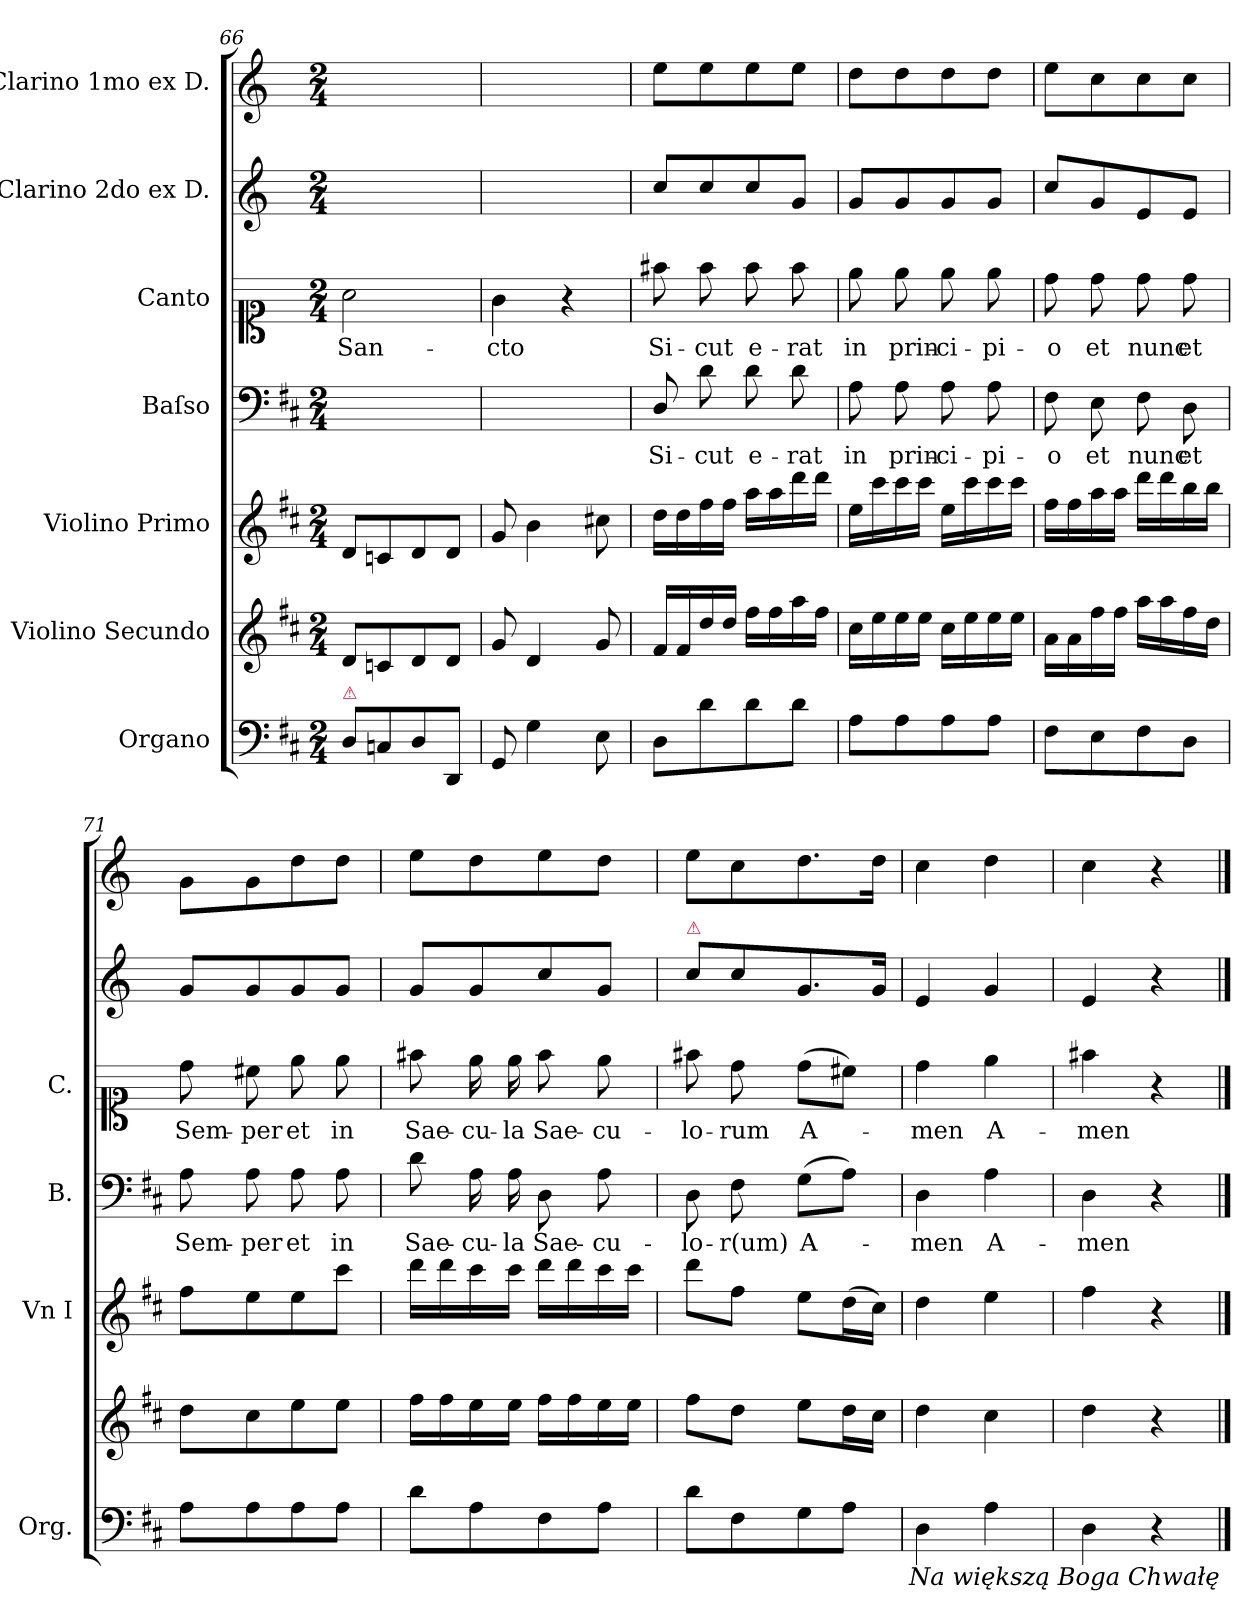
**kern	**kern	**kern	**kern	**text	**kern	**text	**kern	**kern
*part7	*part6	*part5	*part4	*part4	*part3	*part3	*part2	*part1
*staff7	*staff6	*staff5	*staff4	*staff4	*staff3	*staff3	*staff2	*staff1
*I"Organo	*I"Violino Secundo	*I"Violino Primo	*I"Baſso	*	*I"Canto	*	*I"Clarino 2do ex D.	*I"Clarino 1mo ex D.
*I'Org.	*	*I'Vn I	*I'B.	*	*I'C.	*	*	*
*clefF4	*clefG2	*clefG2	*clefF4	*	*clefC1	*	*clefG2	*clefG2
*	*	*	*	*	*	*	*ITrd-1c-2	*ITrd6c10
*k[f#c#]	*k[f#c#]	*k[f#c#]	*k[f#c#]	*	*	*	*k[f#c#]	*k[f#c#]
*M2/4	*M2/4	*M2/4	*M2/4	*	*M2/4	*	*M2/4	*M2/4
=66	=66	=66	=66	=66	=66	=66	=66	=66
!LO:TX:a:color=crimson:t=⚠	!	!	!	!	!	!	!	!
8D/L	8d/L	8d/L	2ryy	.	2a\	San-	2ryy	2ryy
8Cn/	8cn/	8cn/	.	.	.	.	.	.
8D/	8d/	8d/	.	.	.	.	.	.
8DD/J	8d/J	8d/J	.	.	.	.	.	.
=67	=67	=67	=67	=67	=67	=67	=67	=67
8GG/	8g/	8g/	2ryy	.	4g\	-cto	2ryy	2ryy
4G\	4d/	4b\	.	.	.	.	.	.
.	.	.	.	.	4r	.	.	.
8E\	8g/	8cc#X\	.	.	.	.	.	.
=68	=68	=68	=68	=68	=68	=68	=68	=68
8D\L	16f#/LL	16dd\LL	8D/	Si-	8ff#\	Si-	8dd/L	8f#\L
.	16f#/	16dd\	.	.	.	.	.	.
8d\	16dd/	16ff#\	8d\	-cut	8ff#\	-cut	8dd/	8f#\
.	16dd/JJ	16ff#\JJ	.	.	.	.	.	.
8d\	16ff#\LL	16aa\LL	8d\	e-	8ff#\	e-	8dd/	8f#\
.	16ff#\	16aa\	.	.	.	.	.	.
8d\J	16aa\	16ddd\	8d\	-rat	8ff#\	-rat	8a/J	8f#\J
.	16ff#\JJ	16ddd\JJ	.	.	.	.	.	.
=69	=69	=69	=69	=69	=69	=69	=69	=69
8A\L	16cc#\LL	16ee\LL	8A\	in	8ee\	in	8a/L	8e\L
.	16ee\	16ccc#\	.	.	.	.	.	.
8A\	16ee\	16ccc#\	8A\	prin-	8ee\	prin-	8a/	8e\
.	16ee\JJ	16ccc#\JJ	.	.	.	.	.	.
8A\	16cc#\LL	16ee\LL	8A\	-ci-	8ee\	-ci-	8a/	8e\
.	16ee\	16ccc#\	.	.	.	.	.	.
8A\J	16ee\	16ccc#\	8A\	-pi-	8ee\	-pi-	8a/J	8e\J
.	16ee\JJ	16ccc#\JJ	.	.	.	.	.	.
=70	=70	=70	=70	=70	=70	=70	=70	=70
8F#\L	16a\LL	16ff#\LL	8F#\	-o	8dd\	-o	8dd/L	8f#\L
.	16a\	16ff#\	.	.	.	.	.	.
8E\	16ff#\	16aa\	8E\	et	8dd\	et	8a/	8d\
.	16ff#\JJ	16aa\JJ	.	.	.	.	.	.
8F#\	16aa\LL	16ddd\LL	8F#\	nunc	8dd\	nunc	8f#/	8d\
.	16aa\	16ddd\	.	.	.	.	.	.
8D\J	16ff#\	16bb\	8D\	et	8dd\	et	8f#/J	8d\J
.	16dd\JJ	16bb\JJ	.	.	.	.	.	.
=71	=71	=71	=71	=71	=71	=71	=71	=71
8A\L	8dd\L	8ff#\L	8A\	Sem-	8dd\	Sem-	8a/L	8A\L
8A\	8cc#\	8ee\	8A\	-per	8cc#\	-per	8a/	8A\
8A\	8ee\	8ee\	8A\	et	8ee\	et	8a/	8e\
8A\J	8ee\J	8ccc#\J	8A\	in	8ee\	in	8a/J	8e\J
=72	=72	=72	=72	=72	=72	=72	=72	=72
8d\L	16ff#\LL	16ddd\LL	8d\	Sae-	8ff#\	Sae-	8a/L	8f#\L
.	16ff#\	16ddd\	.	.	.	.	.	.
8A\	16ee\	16ccc#\	16A\	-cu-	16ee\	-cu-	8a/	8e\
.	16ee\JJ	16ccc#\JJ	16A\	-la	16ee\	-la	.	.
8F#\	16ff#\LL	16ddd\LL	8D\	Sae-	8ff#\	Sae-	8dd/	8f#\
.	16ff#\	16ddd\	.	.	.	.	.	.
8A\J	16ee\	16ccc#\	8A\	-cu-	8ee\	-cu-	8a/J	8e\J
.	16ee\JJ	16ccc#\JJ	.	.	.	.	.	.
=73	=73	=73	=73	=73	=73	=73	=73	=73
!	!	!	!	!	!	!	!LO:TX:a:color=crimson:t=⚠	!
8d\L	8ff#\L	8ddd\L	8D\	-lo-	8ff#\	-lo-	8dd\L	8f#\L
8F#\	8dd\J	8ff#\J	8F#\	-r(um)	8dd\	-rum	8dd\	8d\
8G\	8ee\L	8ee\L	(8G\L	A-	(8dd\L	A-	8.a/	8.e\
8A\J	16dd\L	(16dd\L	8A\J)	.	8cc#\J)	.	.	.
.	16cc#\JJ	16cc#\JJ)	.	.	.	.	16a/Jk	16e\Jk
=74	=74	=74	=74	=74	=74	=74	=74	=74
4D\	4dd\	4dd\	4D\	-men	4dd\	-men	4f#/	4d\
4A\	4cc#\	4ee\	4A\	A-	4ee\	A-	4a/	4e\
=75	=75	=75	=75	=75	=75	=75	=75	=75
4D\	4dd\	4ff#\	4D\	-men	4ff#\	-men	4f#/	4d\
4r	4r	4r	4r	.	4r	.	4r	4r
!LO:TX:b:i:t=Na większą Boga Chwałę	!	!	!	!	!	!	!	!
==	==	==	==	==	==	==	==	==
*-	*-	*-	*-	*-	*-	*-	*-	*-
